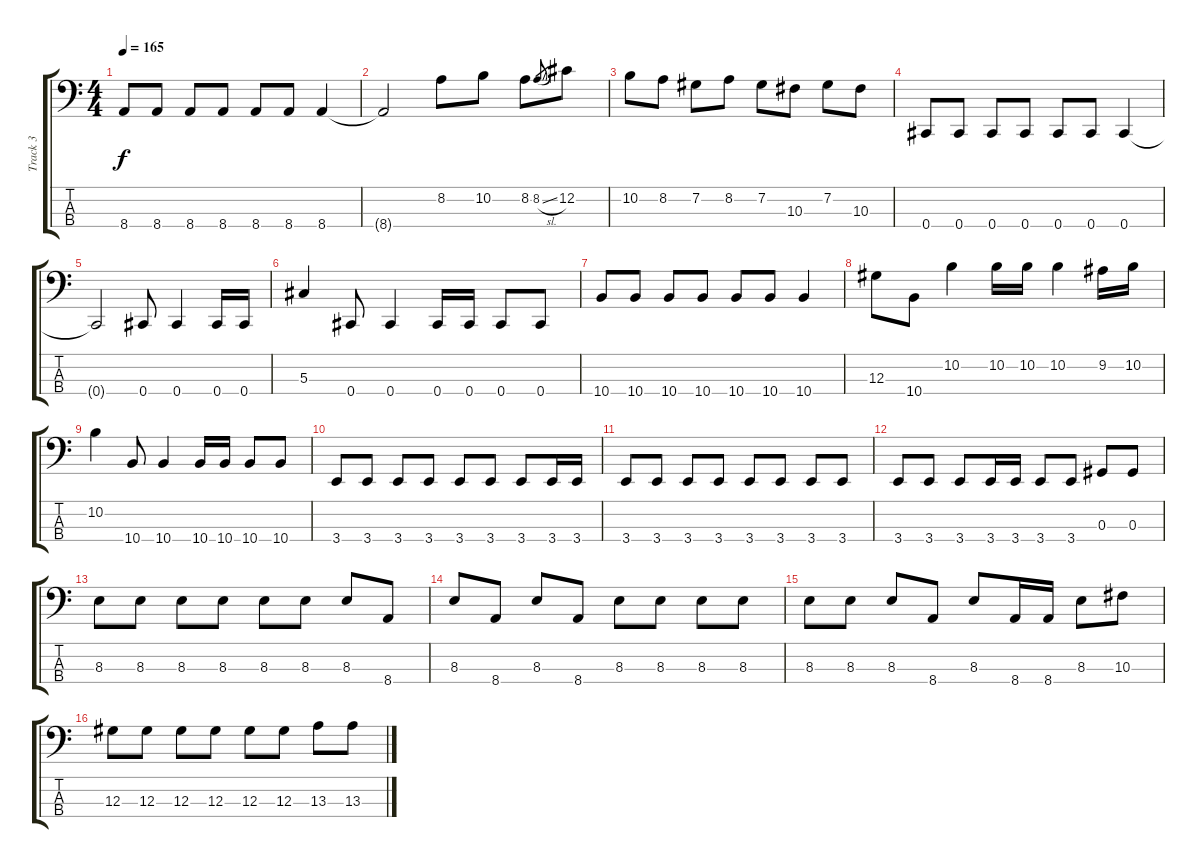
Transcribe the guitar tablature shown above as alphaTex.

\track ("Track 3" "Track 3") {instrument electricbassfinger}
\staff {score tabs}
\tuning (Gb2 Db2 Ab1 Db1) {hide}
\ts (4 4)
\tempo 165
\clef f4
\ks c
8.4.8{dy f} 8.4.8 8.4.8 8.4.8 8.4.8 8.4.8 8.4.4 |
8.4{t}.2 8.2.8 10.2.8 8.2.8 8.2{sl}.8{gr} 12.2.8 |
10.2.8 8.2.8 7.2.8 8.2.8 7.2.8 10.3.8 7.2.8 10.3.8 |
0.4.8 0.4.8 0.4.8 0.4.8 0.4.8 0.4.8 0.4.4 |
0.4{t}.2 0.4.8 0.4.4 0.4.16 0.4.16 |
5.3.4 0.4.8 0.4.4 0.4.16 0.4.16 0.4.8 0.4.8 |
10.4.8 10.4.8 10.4.8 10.4.8 10.4.8 10.4.8 10.4.4 |
12.3.8 10.4.8 10.2.4 10.2.16 10.2.16 10.2.4 9.2.16 10.2.16 |
10.2.4 10.4.8 10.4.4 10.4.16 10.4.16 10.4.8 10.4.8 |
3.4.8 3.4.8 3.4.8 3.4.8 3.4.8 3.4.8 3.4.8 3.4.16 3.4.16 |
3.4.8 3.4.8 3.4.8 3.4.8 3.4.8 3.4.8 3.4.8 3.4.8 |
3.4.8 3.4.8 3.4.8 3.4.16 3.4.16 3.4.8 3.4.8 0.3.8 0.3.8 |
8.3.8 8.3.8 8.3.8 8.3.8 8.3.8 8.3.8 8.3.8 8.4.8 |
8.3.8 8.4.8 8.3.8 8.4.8 8.3.8 8.3.8 8.3.8 8.3.8 |
8.3.8 8.3.8 8.3.8 8.4.8 8.3.8 8.4.16 8.4.16 8.3.8 10.3.8 |
12.3.8 12.3.8 12.3.8 12.3.8 12.3.8 12.3.8 13.3.8 13.3.8
